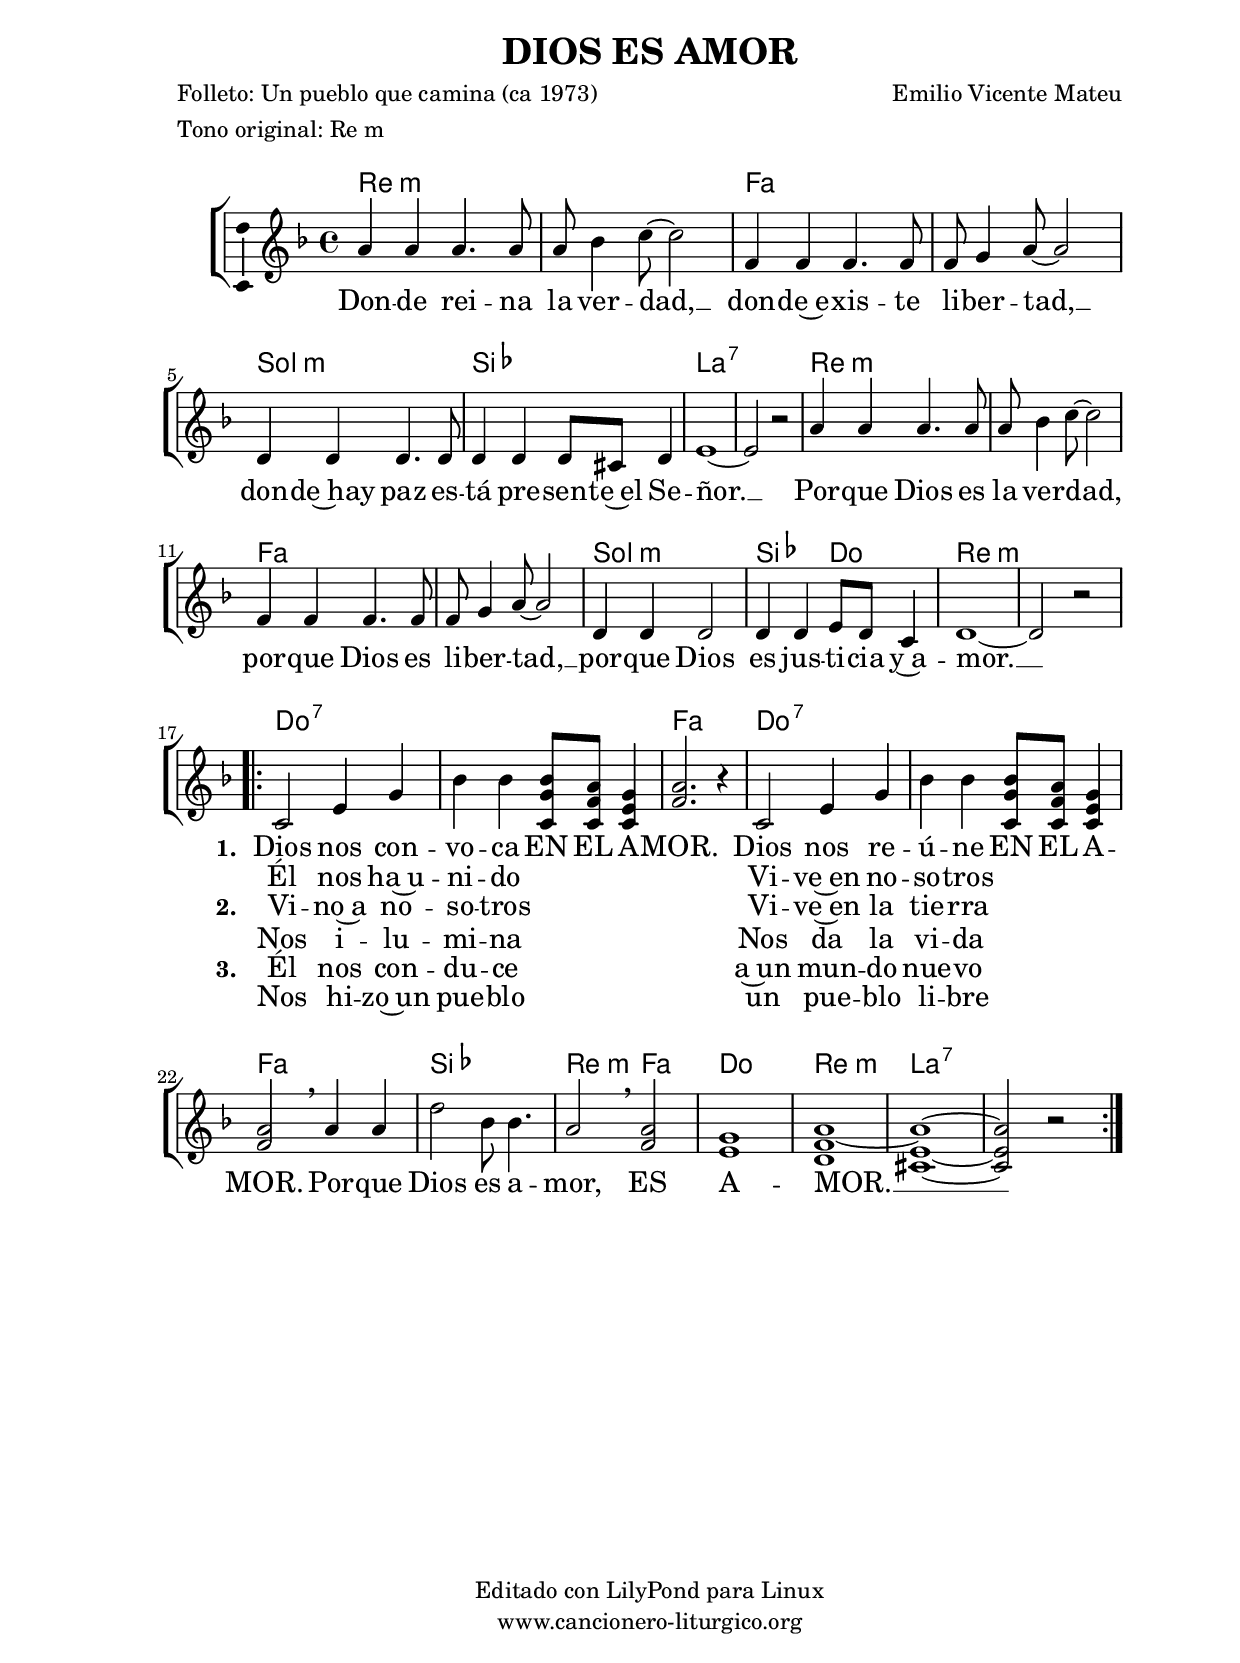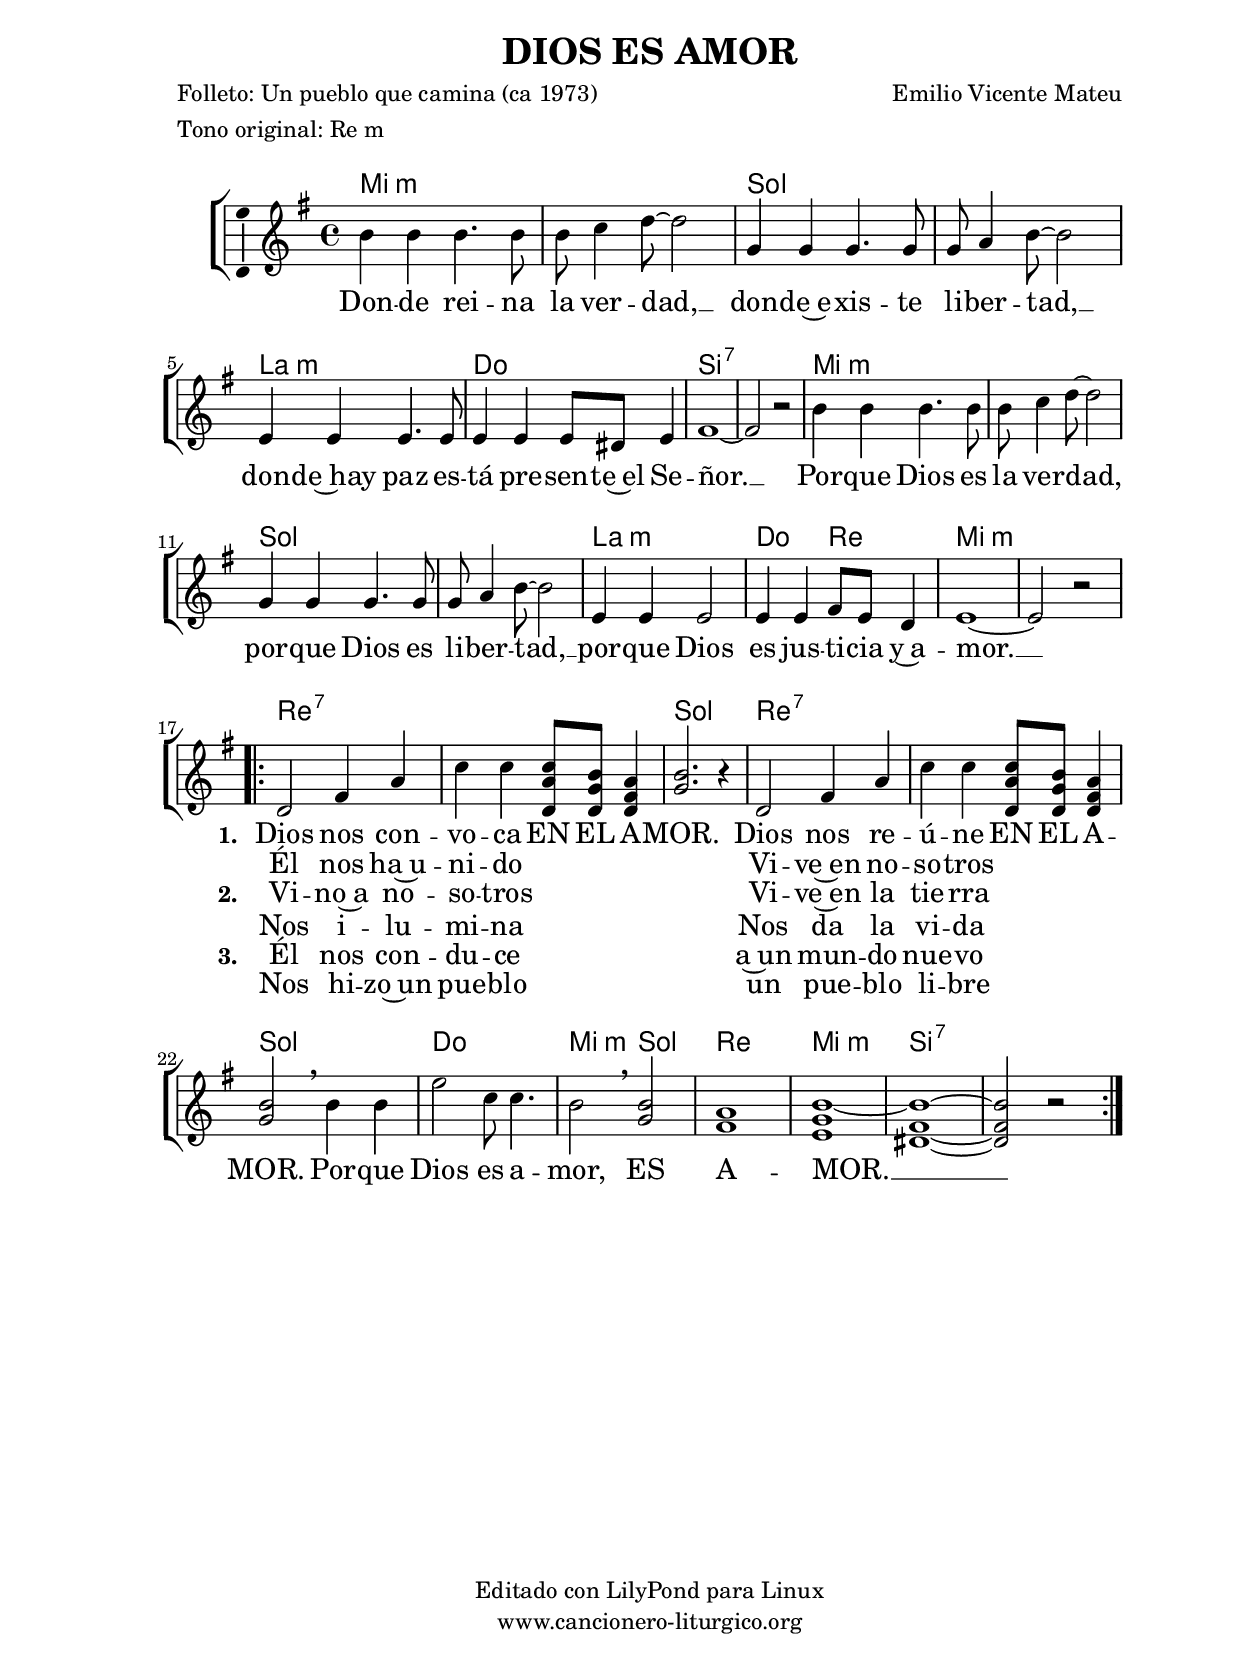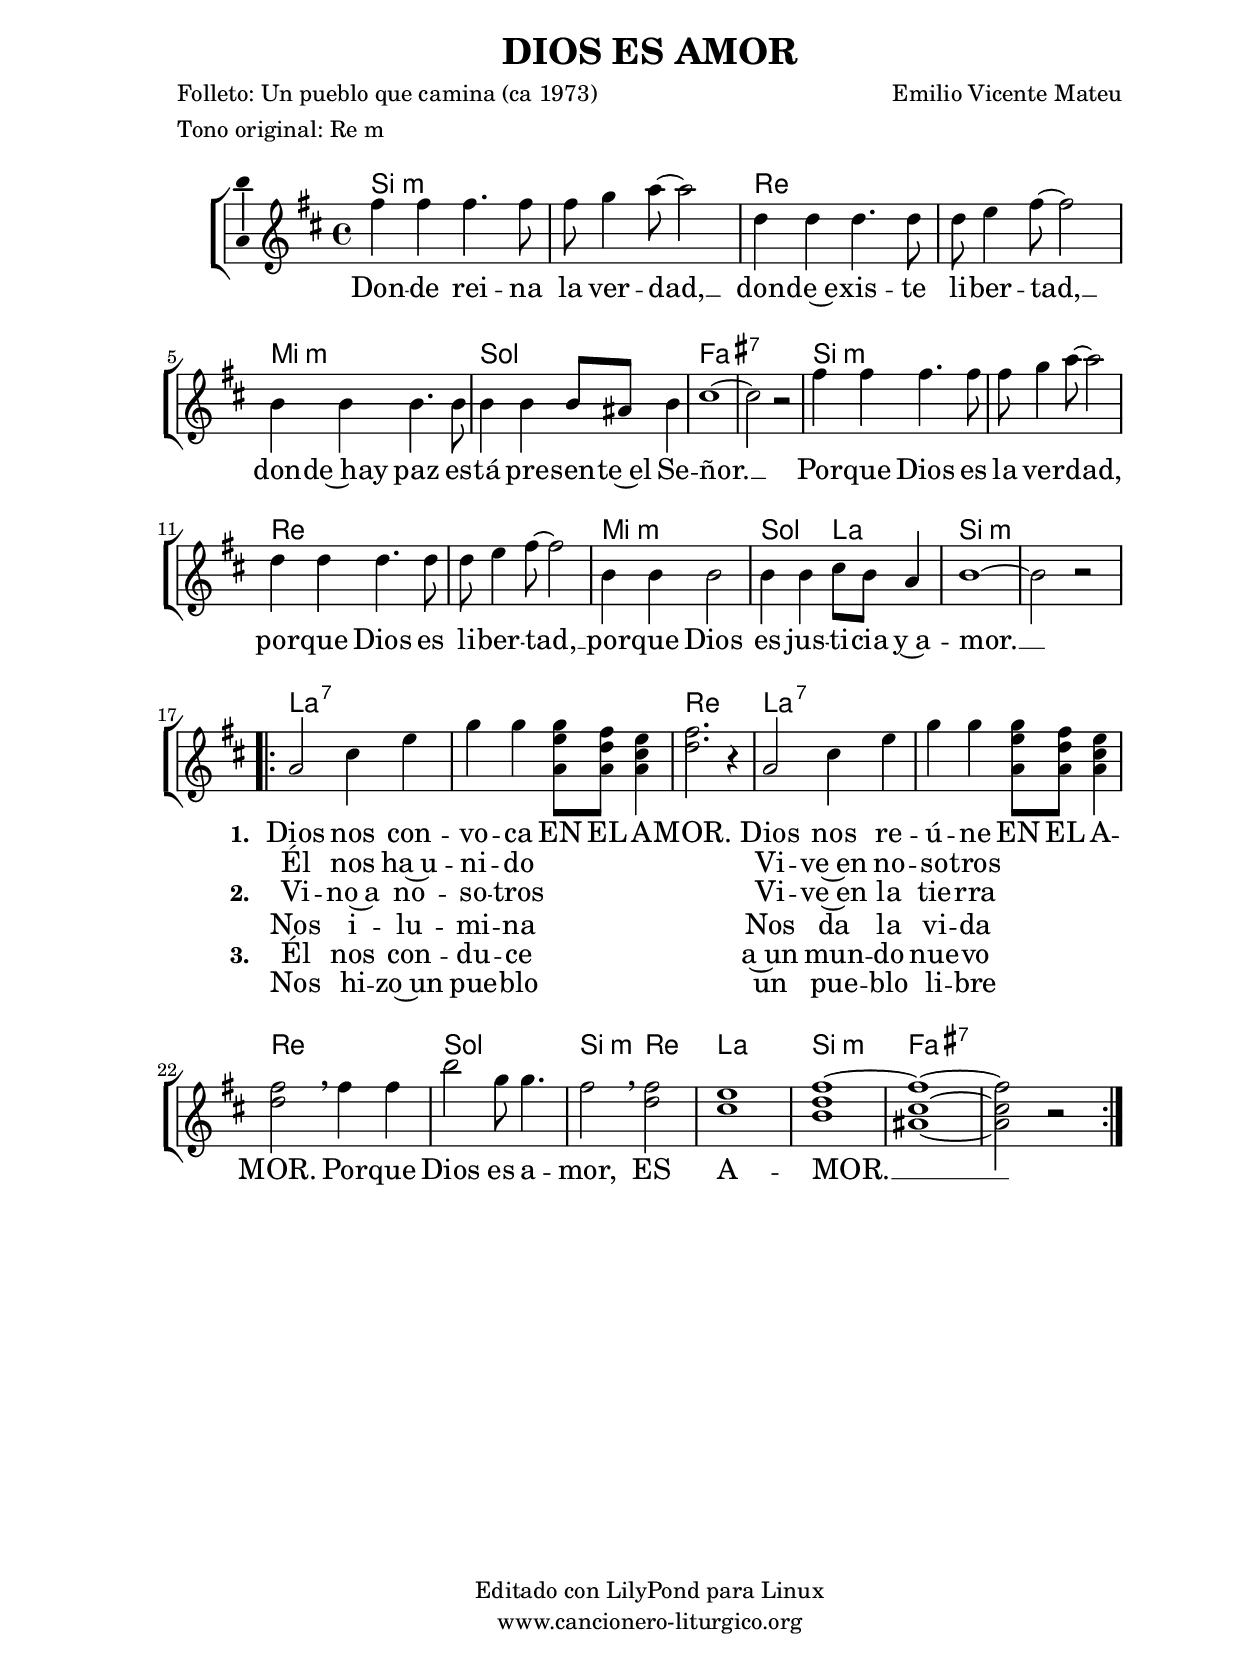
%
%para convertir .midi en .wav:
%timidity filename.midi -Ow -o finename.wav
%
%
%Para convertir de .wav a .mp3:
%lame -h -m j filename.wav
%
%
%para escuchar el midi:
%timidity nombrefichero.midi
%


%versión de lilypond para la que se ha escrito esta partitura:
\version "2.16.0"

	%Tamaño papel
	#(set-default-paper-size "a4")
	%Tamaño partitura
	#(set-global-staff-size 20)
	%No responde al pulsar sobre una nota
	#(ly:set-option 'point-and-click #f)

%parámetros del encabezamiento:
\header {
	title = "DIOS ES AMOR"
	subtitle = ""
	composer = "Emilio Vicente Mateu"
	poet = "Folleto: Un pueblo que camina (ca 1973)"
	meter = "Tono original: Re m"
	arranger = ""
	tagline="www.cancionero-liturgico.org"
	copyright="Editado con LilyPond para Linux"
	}

%parámetros asociados al papel:
\paper  {
	oddHeaderMarkup = \markup {\fill-line { \on-the-fly #not-first-page \fromproperty #'header:title \on-the-fly #not-first-page \fromproperty #'header:composer }}
	evenHeaderMarkup = \markup {\fill-line { \fromproperty #'header:composer \fromproperty #'header:title }}
	#(set-paper-size "a4")
	print-page-number = ##f
	first-page-number = 1
	print-first-page-number = ##f
%	head-separation = 3.0 \cm
	top-margin = 2.0 \cm
	bottom-margin = 0.5\cm
%%%	bottom-margin = -2.5\cm
	left-margin = 3.0 \cm
	line-width = 16.0 \cm 
	indent = 8\mm
	interscoreline = 2.\mm
	between-system-space = 15\mm
%	para que las partituras no llenen la hoja:
	ragged-bottom = ##t
%	idem para la última hoja:
	ragged-last-bottom = ##f
%	para que las partituras llenen el ancho del papel:
	ragged-last = ##f
	after-title-space = 2.5 \cm
%page-count=1
%system-count=7

	%Flexible Vertical Spacing
%	markup-markup-spacing =
%	#'((basic-distance . 15) (minimum-distance . 15) (padding . 3))
	markup-system-spacing =
	#'((basic-distance . 15) (minimum-distance . 15) (padding . 3))
	system-system-spacing =
	#'((basic-distance . 15) (minimum-distance . 15) (padding . 3))
	score-system-spacing =
	#'((basic-distance . 15) (minimum-distance . 15) (padding . 5))
%	top-system-spacing = % header
%	#'((basic-distance . 8) (minimum-distance . 0) (padding . 0))
%	top-markup-spacing =
%	#'((basic-distance . 20) (minimum-distance . 20) (padding . 0))
	last-bottom-spacing = % footer
	#'((basic-distance . 5) (minimum-distance . 5) (padding . 0))
%	score-markup-spacing =
%	#'((basic-distance . 16) (minimum-distance . 13) (padding . 0))

	}


%parámetros que afectan a toda la partitura:
global =  {
	%clave de sol (G):
	\clef G
	%armadura:
%%%	\transpose a c
	\key d \minor
	\tempo 4=130
	\set Score.tempoHideNote = ##t
	}


acordes = {
	\italianChords
	\chordmode {
%%%	\transpose a c
{

d1:m s f s g:m bes a:7 s
d:m s f s g:m bes2 c d1:m s

\repeat volta 2 {
c1:7 s f
c:7 s f
bes d2:m f c1 d:m a:7 s
}

}
}
}

melodia = 
%%%\transpose a c
{
	\relative c''{
	\time 4/4

a4 a a4. a8
a8 bes4 c8~c2
f,4 f f4. f8
f8 g4 a8~a2
d,4 d d4. d8
d4 d d8 cis8 d4
e1~
e2 r2

a4 a a4. a8
a8 bes4 c8~c2
f,4 f f4. f8
f8 g4 a8~a2
d,4 d d2
d4 d e8 d8 c4
d1~
d2 r2

%\bar "||"
\break

\repeat volta 2 {

c2 e4 g
bes4 bes <bes g c,>8 <a f c> <g e c>4
<a f>2. r4

c,2 e4 g
bes4 bes <bes g c,>8 <a f c> <g e c>4

\break

<a f>2 \breathe a4 a
d2 bes8 bes4.
a2 \breathe <a f>
<g e>1
<a f d>1~
<a e cis>1~
<a e cis>2 r2

}

%\bar "|."
	}
	}


texto = \lyricmode {
Don -- de rei -- na la ver -- dad, __
don -- de~e -- xis -- te li -- ber -- tad, __
don -- de~hay paz es -- tá pre -- sen -- te~el Se -- ñor. __
Por -- que Dios es la ver -- dad, __
por -- que Dios es li -- ber -- tad, __
por -- que Dios es jus -- ti -- cia y~a -- mor. __

\set stanza =#"1. " Dios nos con -- vo -- ca EN EL A -- MOR.
Dios nos re -- ú -- ne EN EL A -- MOR.
Por -- que Dios es a -- mor,
ES A -- MOR. __

	}

textodos = \lyricmode {
\skip1 \skip1 \skip1 \skip1 \skip1 \skip1 \skip1 \skip1 \skip1
\skip1 \skip1 \skip1 \skip1 \skip1 \skip1 \skip1 \skip1 \skip1
\skip1 \skip1 \skip1 \skip1 \skip1 \skip1 \skip1 \skip1 \skip1
\skip1 \skip1 \skip1 \skip1 \skip1 \skip1 \skip1 \skip1 \skip1
\skip1 \skip1 \skip1 \skip1 \skip1 \skip1 \skip1 \skip1 \skip1
\skip1 \skip1

Él nos ha~u -- ni -- do
\skip1 \skip1 \skip1 \skip1
Vi -- ve~en no -- so -- tros
\skip1 \skip1 \skip1 \skip1

	}

textotres = \lyricmode {
\skip1 \skip1 \skip1 \skip1 \skip1 \skip1 \skip1 \skip1 \skip1
\skip1 \skip1 \skip1 \skip1 \skip1 \skip1 \skip1 \skip1 \skip1
\skip1 \skip1 \skip1 \skip1 \skip1 \skip1 \skip1 \skip1 \skip1
\skip1 \skip1 \skip1 \skip1 \skip1 \skip1 \skip1 \skip1 \skip1
\skip1 \skip1 \skip1 \skip1 \skip1 \skip1 \skip1 \skip1 \skip1
\skip1 \skip1

\set stanza =#"2. " Vi -- no~a no -- so -- tros
\skip1 \skip1 \skip1 \skip1
Vi -- ve~en la tie -- rra
\skip1 \skip1 \skip1 \skip1

	}

textocuatro = \lyricmode {
\skip1 \skip1 \skip1 \skip1 \skip1 \skip1 \skip1 \skip1 \skip1
\skip1 \skip1 \skip1 \skip1 \skip1 \skip1 \skip1 \skip1 \skip1
\skip1 \skip1 \skip1 \skip1 \skip1 \skip1 \skip1 \skip1 \skip1
\skip1 \skip1 \skip1 \skip1 \skip1 \skip1 \skip1 \skip1 \skip1
\skip1 \skip1 \skip1 \skip1 \skip1 \skip1 \skip1 \skip1 \skip1
\skip1 \skip1

Nos i -- lu -- mi -- na
\skip1 \skip1 \skip1 \skip1
Nos da la vi -- da
\skip1 \skip1 \skip1 \skip1

	}

textocinco = \lyricmode {
\skip1 \skip1 \skip1 \skip1 \skip1 \skip1 \skip1 \skip1 \skip1
\skip1 \skip1 \skip1 \skip1 \skip1 \skip1 \skip1 \skip1 \skip1
\skip1 \skip1 \skip1 \skip1 \skip1 \skip1 \skip1 \skip1 \skip1
\skip1 \skip1 \skip1 \skip1 \skip1 \skip1 \skip1 \skip1 \skip1
\skip1 \skip1 \skip1 \skip1 \skip1 \skip1 \skip1 \skip1 \skip1
\skip1 \skip1

\set stanza =#"3. " Él nos con -- du -- ce
\skip1 \skip1 \skip1 \skip1
a~un mun -- do nue -- vo
\skip1 \skip1 \skip1 \skip1

	}

textoseis = \lyricmode {
\skip1 \skip1 \skip1 \skip1 \skip1 \skip1 \skip1 \skip1 \skip1
\skip1 \skip1 \skip1 \skip1 \skip1 \skip1 \skip1 \skip1 \skip1
\skip1 \skip1 \skip1 \skip1 \skip1 \skip1 \skip1 \skip1 \skip1
\skip1 \skip1 \skip1 \skip1 \skip1 \skip1 \skip1 \skip1 \skip1
\skip1 \skip1 \skip1 \skip1 \skip1 \skip1 \skip1 \skip1 \skip1
\skip1 \skip1

Nos hi -- zo~un pue -- blo
\skip1 \skip1 \skip1 \skip1
un pue -- blo li -- bre
\skip1 \skip1 \skip1 \skip1

	}


acordesStaff = \context ChordNames = acordesStaff <<
	\set chordChanges = ##t
	\acordes
	>>


vozStaff = \context Voice = vozStaff
\with {\consists "Ambitus_engraver"}
<<
%	\set Staff.instrumentName = ""
%	\set Staff.shortInstrumentName = ""
%	\set Staff.midiInstrument = #"clarinet"
%	\set Staff.midiInstrument = #"cello"
%	\set Staff.midiInstrument = #"flute"
	\set Staff.midiInstrument = #"electric guitar (jazz)"
%	\set Staff.midiInstrument = #"english horn"
%	\set Staff.midiInstrument = #"violin"
%	\set Staff.midiInstrument = #"glockenspiel"
	\set Staff.midiMinimumVolume = #0.7
	\set Staff.midiMaximumVolume = #0.9
	\global
	\melodia
	>>

textoStaff = \context Lyrics = textoStaff <<
	\lyricsto vozStaff \texto
	>>

textodosStaff = \context Lyrics = textodosStaff <<
	\lyricsto vozStaff \textodos
	>>

textotresStaff = \context Lyrics = textotresStaff <<
	\lyricsto vozStaff \textotres
	>>

textocuatroStaff = \context Lyrics = textocuatroStaff <<
	\lyricsto vozStaff \textocuatro
	>>

textocincoStaff = \context Lyrics = textocincoStaff <<
	\lyricsto vozStaff \textocinco
	>>

textoseisStaff = \context Lyrics = textoseisStaff <<
	\lyricsto vozStaff \textoseis
	>>


\book {
	\score {
		\context ChoirStaff {
			\override StaffGroup.SystemStartBracket #'collapse-height = #1
			\override Score.SystemStartBar #'collapse-height = #1
			<<
			\acordesStaff
			\vozStaff
			\textoStaff
			\textodosStaff
			\textotresStaff
			\textocuatroStaff
			\textocincoStaff
			\textoseisStaff
			>>
			}
		\layout {
	    		\context {
				\Lyrics
				\override LyricText #'font-size = #2
				}
	   		 \context {
				\Score
				\override StaffSymbol #'staff-space = #(magstep +3)
				}
			}
		}
	\score {
		\unfoldRepeats
		\context ChoirStaff {
			<<
			\acordesStaff
			\vozStaff
			>>
			}
		\midi {
	  		\context {
	  			\Score
				tempoWholesPerMinute = #(ly:make-moment 70 4)
				}
			}
		}
	}



#(define output-suffix "C")
\book {
	\score {
		\context ChoirStaff {
			\override StaffGroup.SystemStartBracket #'collapse-height = #1
			\override Score.SystemStartBar #'collapse-height = #1
\transpose c d
			<<
			\acordesStaff
			\vozStaff
			\textoStaff
			\textodosStaff
			\textotresStaff
			\textocuatroStaff
			\textocincoStaff
			\textoseisStaff
			>>
			}
		\layout {
	    		\context {
				\Lyrics
				\override LyricText #'font-size = #2
				}
	   		 \context {
				\Score
				\override StaffSymbol #'staff-space = #(magstep +3)
				}
			}
		}
	}

#(define output-suffix "S")
\book {
	\score {
		\context ChoirStaff {
			\override StaffGroup.SystemStartBracket #'collapse-height = #1
			\override Score.SystemStartBar #'collapse-height = #1
\transpose c a
			<<
			\acordesStaff
			\vozStaff
			\textoStaff
			\textodosStaff
			\textotresStaff
			\textocuatroStaff
			\textocincoStaff
			\textoseisStaff
			>>
			}
		\layout {
	    		\context {
				\Lyrics
				\override LyricText #'font-size = #2
				}
	   		 \context {
				\Score
				\override StaffSymbol #'staff-space = #(magstep +3)
				}
			}
		}
	}


